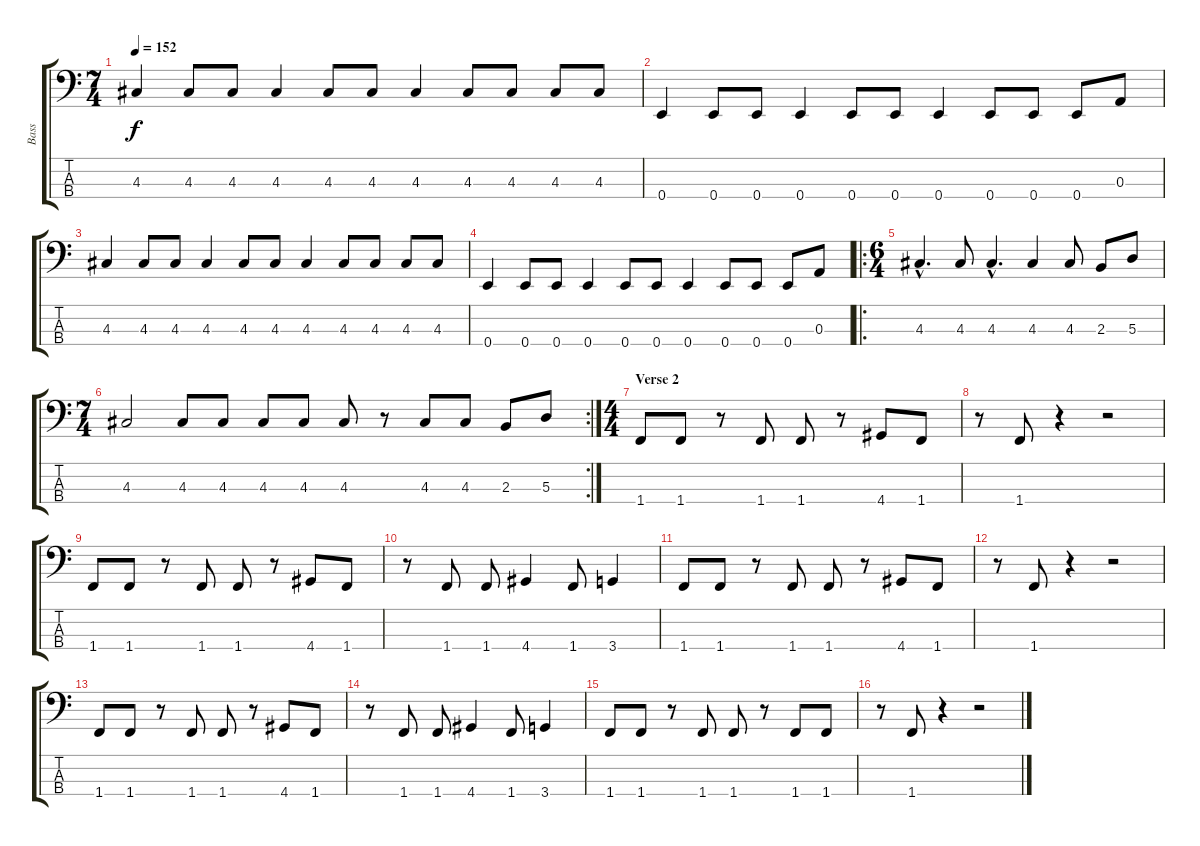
\track ("Bass" "Bass") {instrument electricbasspick}
\staff {score tabs}
\tuning (G2 D2 A1 E1) {hide}
\ts (7 4)
\tempo 152
\clef f4
\ks c
4.3.4{dy f} 4.3.8 4.3.8 4.3.4 4.3.8 4.3.8 4.3.4 4.3.8 4.3.8 4.3.8 4.3.8 |
0.4.4 0.4.8 0.4.8 0.4.4 0.4.8 0.4.8 0.4.4 0.4.8 0.4.8 0.4.8 0.3.8 |
4.3.4 4.3.8 4.3.8 4.3.4 4.3.8 4.3.8 4.3.4 4.3.8 4.3.8 4.3.8 4.3.8 |
0.4.4 0.4.8 0.4.8 0.4.4 0.4.8 0.4.8 0.4.4 0.4.8 0.4.8 0.4.8 0.3.8 |
\ro
\ts (6 4)
4.3{hac}.4{d} 4.3.8 4.3{hac}.4{d} 4.3.4 4.3.8 2.3.8 5.3.8 |
\rc 2
\ts (7 4)
4.3.2 4.3.8 4.3.8 4.3.8 4.3.8 4.3.8 r.8 4.3.8 4.3.8 2.3.8 5.3.8 |
\ts (4 4)
\section ("" "Verse 2")
1.4.8 1.4.8 r.8 1.4.8 1.4.8 r.8 4.4.8 1.4.8 |
r.8 1.4.8 r.4 r.2 |
1.4.8 1.4.8 r.8 1.4.8 1.4.8 r.8 4.4.8 1.4.8 |
r.8 1.4.8 1.4.8 4.4.4 1.4.8 3.4.4 |
1.4.8 1.4.8 r.8 1.4.8 1.4.8 r.8 4.4.8 1.4.8 |
r.8 1.4.8 r.4 r.2 |
1.4.8 1.4.8 r.8 1.4.8 1.4.8 r.8 4.4.8 1.4.8 |
r.8 1.4.8 1.4.8 4.4.4 1.4.8 3.4.4 |
1.4.8 1.4.8 r.8 1.4.8 1.4.8 r.8 1.4.8 1.4.8 |
r.8 1.4.8 r.4 r.2
